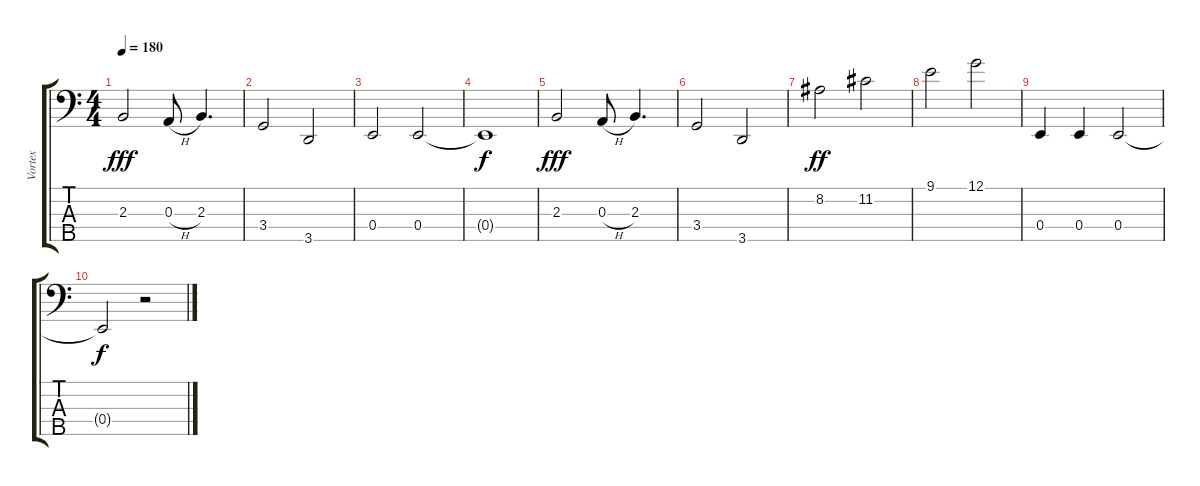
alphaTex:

\track ("Vortex" "Vortex") {instrument electricbassfinger}
\staff {score tabs}
\tuning (G2 D2 A1 E1 B0) {hide}
\ts (4 4)
\tempo 180
\clef f4
\ks c
2.3.2{dy fff volume 10} 0.3{h}.8 2.3.4{d} |
3.4.2 3.5.2 |
0.4.2 0.4.2 |
0.4{t}.1{dy f} |
2.3.2{dy fff volume 10} 0.3{h}.8 2.3.4{d} |
3.4.2 3.5.2 |
8.2.2{dy ff} 11.2.2 |
9.1.2 12.1.2 |
0.4.4 0.4.4 0.4.2 |
0.4{t}.2{dy f} r.2
